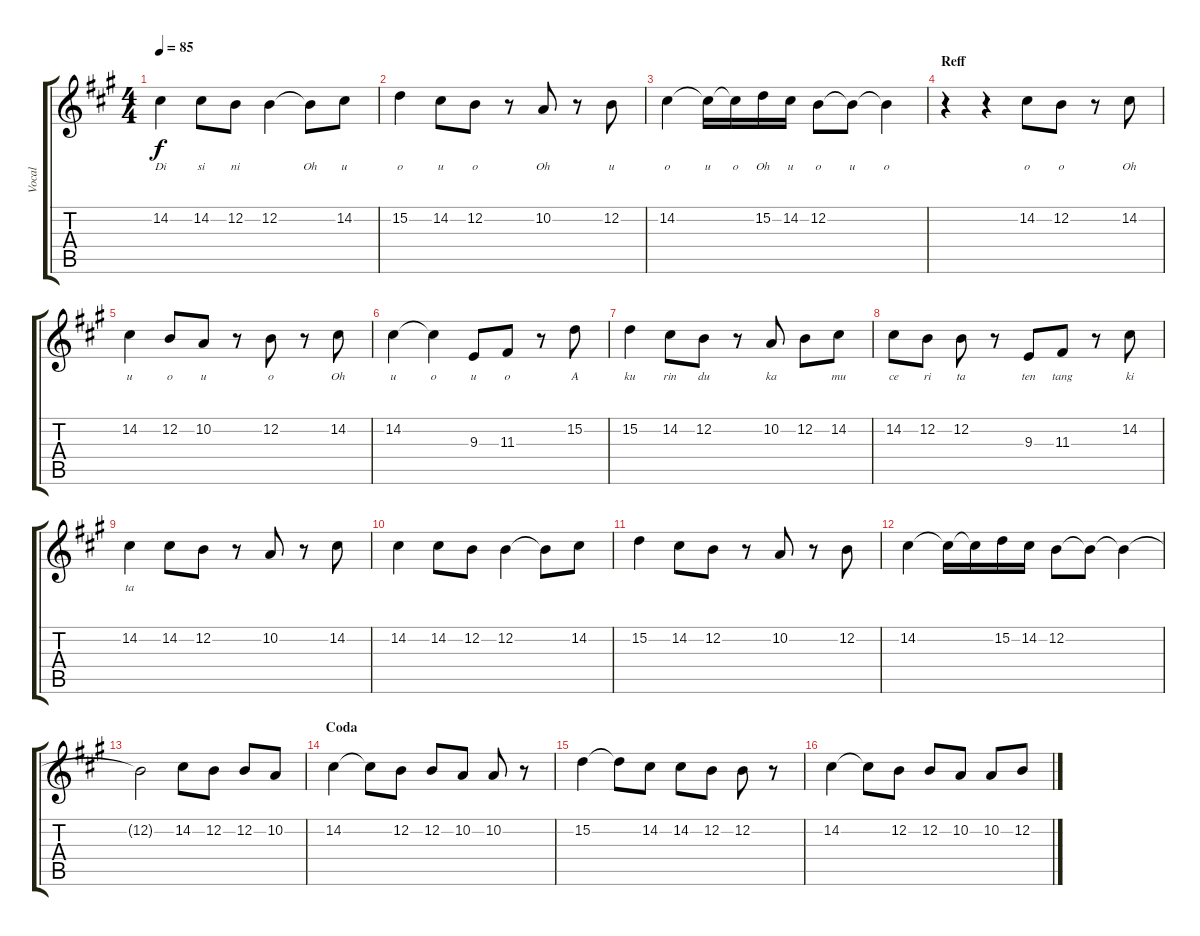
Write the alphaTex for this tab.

\track ("Vocal" "Vocal") {instrument violin}
\staff {score tabs}
\tuning (E4 B3 G3 D3 A2 E2) {hide}
\ts (4 4)
\tempo 85
\clef g2
\ks a
14.2.4{lyrics (0 "Di") lyrics (1 "") lyrics (2 "") lyrics (3 "") lyrics (4 "") dy f} 14.2.8{lyrics (0 "si") lyrics (1 "") lyrics (2 "") lyrics (3 "") lyrics (4 "")} 12.2.8{lyrics (0 "ni") lyrics (1 "") lyrics (2 "") lyrics (3 "") lyrics (4 "")} 12.2.4{lyrics (0 "") lyrics (1 "") lyrics (2 "") lyrics (3 "") lyrics (4 "")} 12.2{t}.8{lyrics (0 "Oh") lyrics (1 "") lyrics (2 "") lyrics (3 "") lyrics (4 "")} 14.2.8{lyrics (0 "u") lyrics (1 "") lyrics (2 "") lyrics (3 "") lyrics (4 "")} |
15.2.4{lyrics (0 "o") lyrics (1 "") lyrics (2 "") lyrics (3 "") lyrics (4 "")} 14.2.8{lyrics (0 "u") lyrics (1 "") lyrics (2 "") lyrics (3 "") lyrics (4 "")} 12.2.8{lyrics (0 "o") lyrics (1 "") lyrics (2 "") lyrics (3 "") lyrics (4 "")} r.8 10.2.8{lyrics (0 "Oh") lyrics (1 "") lyrics (2 "") lyrics (3 "") lyrics (4 "")} r.8 12.2.8{lyrics (0 "u") lyrics (1 "") lyrics (2 "") lyrics (3 "") lyrics (4 "")} |
14.2.4{lyrics (0 "o") lyrics (1 "") lyrics (2 "") lyrics (3 "") lyrics (4 "")} 14.2{t}.16{lyrics (0 "u") lyrics (1 "") lyrics (2 "") lyrics (3 "") lyrics (4 "")} 14.2{t}.16{lyrics (0 "o") lyrics (1 "") lyrics (2 "") lyrics (3 "") lyrics (4 "")} 15.2.16{lyrics (0 "Oh") lyrics (1 "") lyrics (2 "") lyrics (3 "") lyrics (4 "")} 14.2.16{lyrics (0 "u") lyrics (1 "") lyrics (2 "") lyrics (3 "") lyrics (4 "")} 12.2.8{lyrics (0 "o") lyrics (1 "") lyrics (2 "") lyrics (3 "") lyrics (4 "")} 12.2{t}.8{lyrics (0 "u") lyrics (1 "") lyrics (2 "") lyrics (3 "") lyrics (4 "")} 12.2{t}.4{lyrics (0 "o") lyrics (1 "") lyrics (2 "") lyrics (3 "") lyrics (4 "")} |
\section ("" "Reff")
r.4 r.4 14.2.8{lyrics (0 "o") lyrics (1 "") lyrics (2 "") lyrics (3 "") lyrics (4 "")} 12.2.8{lyrics (0 "o") lyrics (1 "") lyrics (2 "") lyrics (3 "") lyrics (4 "")} r.8 14.2.8{lyrics (0 "Oh") lyrics (1 "") lyrics (2 "") lyrics (3 "") lyrics (4 "")} |
14.2.4{lyrics (0 "u") lyrics (1 "") lyrics (2 "") lyrics (3 "") lyrics (4 "")} 12.2.8{lyrics (0 "o") lyrics (1 "") lyrics (2 "") lyrics (3 "") lyrics (4 "")} 10.2.8{lyrics (0 "u") lyrics (1 "") lyrics (2 "") lyrics (3 "") lyrics (4 "")} r.8 12.2.8{lyrics (0 "o") lyrics (1 "") lyrics (2 "") lyrics (3 "") lyrics (4 "")} r.8 14.2.8{lyrics (0 "Oh") lyrics (1 "") lyrics (2 "") lyrics (3 "") lyrics (4 "")} |
14.2.4{lyrics (0 "u") lyrics (1 "") lyrics (2 "") lyrics (3 "") lyrics (4 "")} 14.2{t}.4{lyrics (0 "o") lyrics (1 "") lyrics (2 "") lyrics (3 "") lyrics (4 "")} 9.3.8{lyrics (0 "u") lyrics (1 "") lyrics (2 "") lyrics (3 "") lyrics (4 "")} 11.3.8{lyrics (0 "o") lyrics (1 "") lyrics (2 "") lyrics (3 "") lyrics (4 "")} r.8 15.2.8{lyrics (0 "A") lyrics (1 "") lyrics (2 "") lyrics (3 "") lyrics (4 "")} |
15.2.4{lyrics (0 "ku") lyrics (1 "") lyrics (2 "") lyrics (3 "") lyrics (4 "")} 14.2.8{lyrics (0 "rin") lyrics (1 "") lyrics (2 "") lyrics (3 "") lyrics (4 "")} 12.2.8{lyrics (0 "du") lyrics (1 "") lyrics (2 "") lyrics (3 "") lyrics (4 "")} r.8 10.2.8{lyrics (0 "ka") lyrics (1 "") lyrics (2 "") lyrics (3 "") lyrics (4 "")} 12.2.8{lyrics (0 "") lyrics (1 "") lyrics (2 "") lyrics (3 "") lyrics (4 "")} 14.2.8{lyrics (0 "mu") lyrics (1 "") lyrics (2 "") lyrics (3 "") lyrics (4 "")} |
14.2.8{lyrics (0 "ce") lyrics (1 "") lyrics (2 "") lyrics (3 "") lyrics (4 "")} 12.2.8{lyrics (0 "ri") lyrics (1 "") lyrics (2 "") lyrics (3 "") lyrics (4 "")} 12.2.8{lyrics (0 "ta") lyrics (1 "") lyrics (2 "") lyrics (3 "") lyrics (4 "")} r.8 9.3.8{lyrics (0 "ten") lyrics (1 "") lyrics (2 "") lyrics (3 "") lyrics (4 "")} 11.3.8{lyrics (0 "tang") lyrics (1 "") lyrics (2 "") lyrics (3 "") lyrics (4 "")} r.8 14.2.8{lyrics (0 "ki") lyrics (1 "") lyrics (2 "") lyrics (3 "") lyrics (4 "")} |
14.2.4{lyrics (0 "ta") lyrics (1 "") lyrics (2 "") lyrics (3 "") lyrics (4 "")} 14.2.8 12.2.8 r.8 10.2.8 r.8 14.2.8 |
14.2.4 14.2.8 12.2.8 12.2.4 12.2{t}.8 14.2.8 |
15.2.4 14.2.8 12.2.8 r.8 10.2.8 r.8 12.2.8 |
14.2.4 14.2{t}.16 14.2{t}.16 15.2.16 14.2.16 12.2.8 12.2{t}.8 12.2{t}.4 |
12.2{t}.2 14.2.8 12.2.8 12.2.8 10.2.8 |
\section ("" "Coda")
14.2.4 14.2{t}.8 12.2.8 12.2.8 10.2.8 10.2.8 r.8 |
15.2.4 15.2{t}.8 14.2.8 14.2.8 12.2.8 12.2.8 r.8 |
14.2.4 14.2{t}.8 12.2.8 12.2.8 10.2.8 10.2.8 12.2.8
